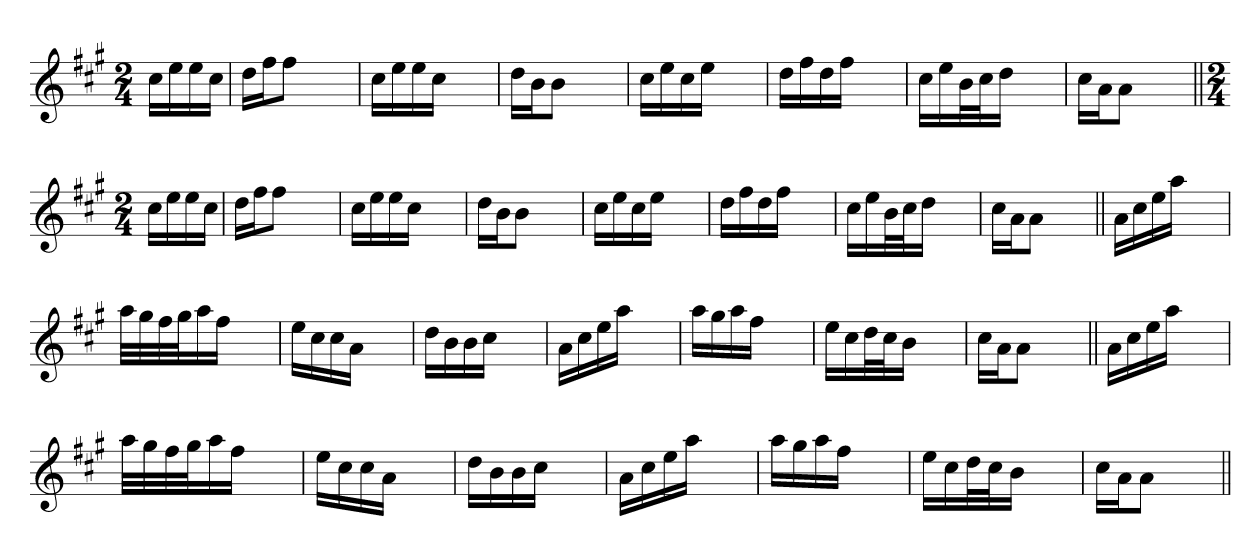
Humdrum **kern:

**kern
*part1
*staff1
*clefG2
*k[f#c#g#]
*A:
*M2/4
=1
16cc#LL
16ee
16ee
16cc#JJ
=
16ddLL
16ff#J
8ff#J
4ryy
=
16cc#LL
16ee
16ee
16cc#JJ
4ryy
=
16ddLL
16bJ
8bJ
4ryy
=
16cc#LL
16ee
16cc#
16eeJJ
4ryy
=
16ddLL
16ff#
16dd
16ff#JJ
4ryy
=
16cc#LL
16ee
32bL
32cc#J
16ddJJ
4ryy
=
16cc#LL
16aJ
8aJ
4ryy
=||
*M2/4
16cc#LL
16ee
16ee
16cc#JJ
=
16ddLL
16ff#J
8ff#J
4ryy
=
16cc#LL
16ee
16ee
16cc#JJ
4ryy
=
16ddLL
16bJ
8bJ
4ryy
=
16cc#LL
16ee
16cc#
16eeJJ
4ryy
=
16ddLL
16ff#
16dd
16ff#JJ
4ryy
=
16cc#LL
16ee
32bL
32cc#J
16ddJJ
4ryy
=
16cc#LL
16aJ
8aJ
4ryy
=||
16aLL
16cc#
16ee
16aaJJ
4ryy
=
32aaLLL
32gg#
32ff#
32gg#J
16aa
16ff#JJ
4ryy
=
16eeLL
16cc#
16cc#
16aJJ
4ryy
=
16ddLL
16b
16b
16cc#JJ
4ryy
=
16aLL
16cc#
16ee
16aaJJ
4ryy
=
16aaLL
16gg#
16aa
16ff#JJ
4ryy
=
16eeLL
16cc#
32ddL
32cc#J
16bJJ
4ryy
=
16cc#LL
16aJ
8aJ
4ryy
=||
16aLL
16cc#
16ee
16aaJJ
4ryy
=
32aaLLL
32gg#
32ff#
32gg#J
16aa
16ff#JJ
4ryy
=
16eeLL
16cc#
16cc#
16aJJ
4ryy
=
16ddLL
16b
16b
16cc#JJ
4ryy
=
16aLL
16cc#
16ee
16aaJJ
4ryy
=
16aaLL
16gg#
16aa
16ff#JJ
4ryy
=
16eeLL
16cc#
32ddL
32cc#J
16bJJ
4ryy
=
16cc#LL
16aJ
8aJ
4ryy
=||
*-
